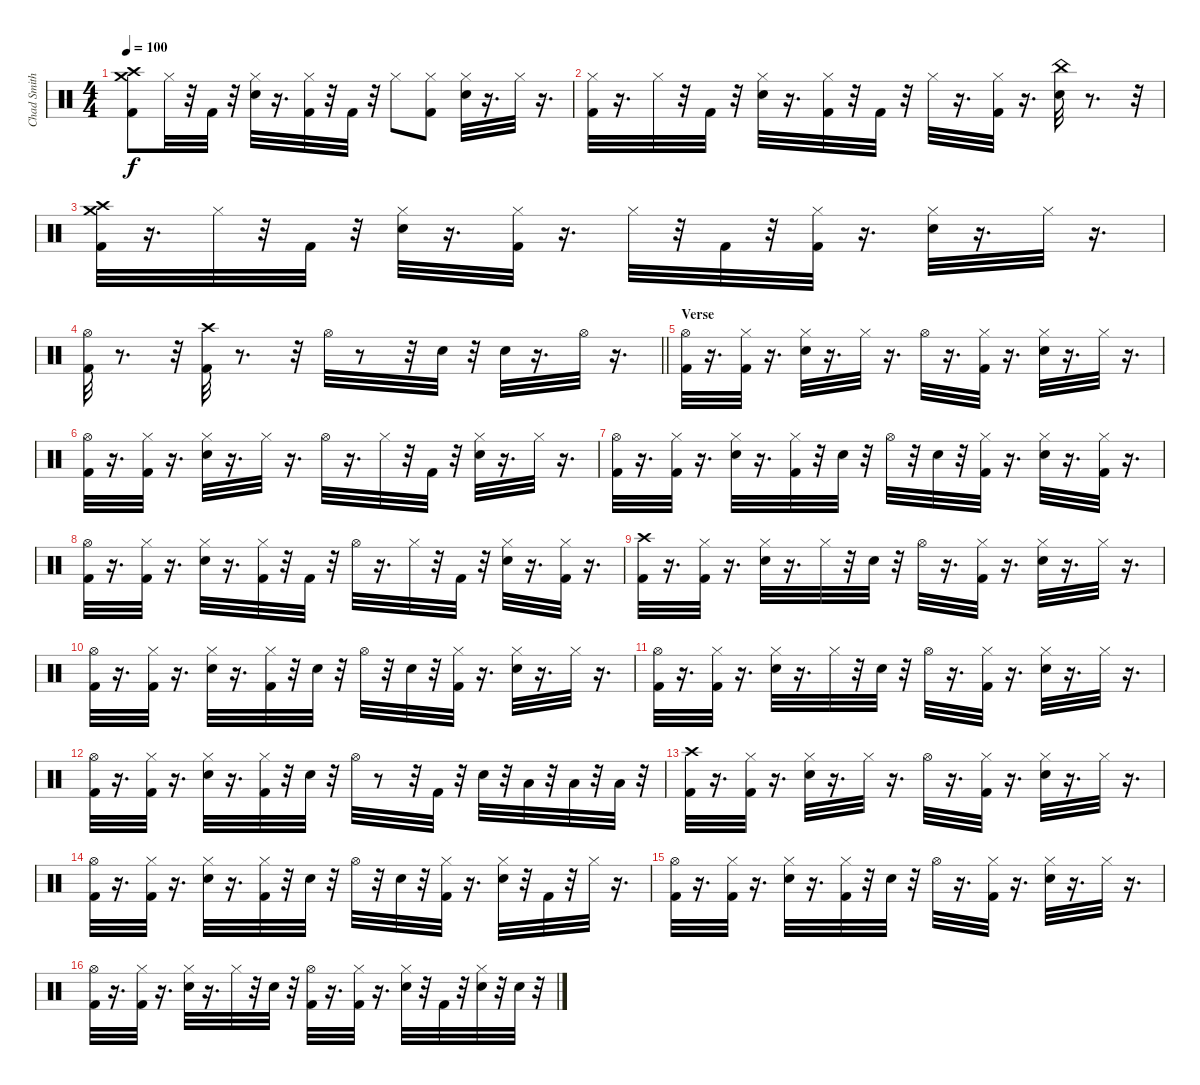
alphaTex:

\track ("Chad Smith (Drums)" "Chad Smith") {instrument percussion}
\staff {score}
\articulation defaults
\ts (4 4)
\tempo 100
\clef neutral
\ks c
("Crash medium (hit)" "Kick (hit) 2" "Crash high (hit)").8{dy f} "Hi-Hat (closed)".32 r.32 "Kick (hit) 2".32 r.32 ("Hi-Hat (closed)" "Snare (hit) 2").32 r.16{d} ("Hi-Hat (closed)" "Kick (hit) 2").32 r.32 "Kick (hit) 2".32 r.32 "Hi-Hat (closed)".8 ("Kick (hit) 2" "Hi-Hat (closed)").8 ("Snare (hit) 2" "Hi-Hat (closed)").32 r.16{d} "Hi-Hat (closed)".32 r.16{d} |
("Hi-Hat (closed)" "Kick (hit) 2").32 r.16{d} "Hi-Hat (closed)".32 r.32 "Kick (hit) 2".32 r.32 ("Hi-Hat (closed)" "Snare (hit) 2").32 r.16{d} ("Hi-Hat (closed)" "Kick (hit) 2").32 r.32 "Kick (hit) 2".32 r.32 "Hi-Hat (closed)".32 r.16{d} ("Kick (hit) 2" "Hi-Hat (closed)").32 r.16{d} ("China (hit)" "Snare (hit) 2").32 r.8{d} r.32 |
("Crash medium (hit)" "Kick (hit) 2" "Crash high (hit)").32 r.16{d} "Hi-Hat (closed)".32 r.32 "Kick (hit) 2".32 r.32 ("Snare (hit) 2" "Hi-Hat (closed)").32 r.16{d} ("Hi-Hat (closed)" "Kick (hit) 2").32 r.16{d} "Hi-Hat (closed)".32 r.32 "Kick (hit) 2".32 r.32 ("Kick (hit) 2" "Hi-Hat (closed)").32 r.16{d} ("Hi-Hat (closed)" "Snare (hit) 2").32 r.16{d} "Hi-Hat (closed)".32 r.16{d} |
\barLineRight lightlight
("Kick (hit) 2" "Hi-Hat (open)").32 r.8{d} r.32 ("Kick (hit) 2" "Crash high (hit)").32 r.8{d} r.32 "Hi-Hat (open)".32 r.8 r.32 "Snare (hit) 2".32 r.32 "Snare (hit) 2".32 r.16{d} "Hi-Hat (open)".32 r.16{d} |
\section ("" "Verse")
("Hi-Hat (open)" "Kick (hit) 2").32 r.16{d} ("Kick (hit) 2" "Hi-Hat (closed)").32 r.16{d} ("Hi-Hat (closed)" "Snare (hit) 2").32 r.16{d} "Hi-Hat (closed)".32 r.16{d} "Hi-Hat (open)".32 r.16{d} ("Kick (hit) 2" "Hi-Hat (closed)").32 r.16{d} ("Snare (hit) 2" "Hi-Hat (closed)").32 r.16{d} "Hi-Hat (closed)".32 r.16{d} |
("Kick (hit) 2" "Hi-Hat (open)").32 r.16{d} ("Kick (hit) 2" "Hi-Hat (closed)").32 r.16{d} ("Hi-Hat (closed)" "Snare (hit) 2").32 r.16{d} "Hi-Hat (closed)".32 r.16{d} "Hi-Hat (open)".32 r.16{d} "Hi-Hat (closed)".32 r.32 "Kick (hit) 2".32 r.32 ("Snare (hit) 2" "Hi-Hat (closed)").32 r.16{d} "Hi-Hat (closed)".32 r.16{d} |
("Kick (hit) 2" "Hi-Hat (open)").32 r.16{d} ("Kick (hit) 2" "Hi-Hat (closed)").32 r.16{d} ("Hi-Hat (closed)" "Snare (hit) 2").32 r.16{d} ("Kick (hit) 2" "Hi-Hat (closed)").32 r.32 "Snare (hit) 2".32 r.32 "Hi-Hat (open)".32 r.32 "Snare (hit) 2".32 r.32 ("Kick (hit) 2" "Hi-Hat (closed)").32 r.16{d} ("Hi-Hat (closed)" "Snare (hit) 2").32 r.16{d} ("Kick (hit) 2" "Hi-Hat (closed)").32 r.16{d} |
("Kick (hit) 2" "Hi-Hat (open)").32 r.16{d} ("Hi-Hat (closed)" "Kick (hit) 2").32 r.16{d} ("Snare (hit) 2" "Hi-Hat (closed)").32 r.16{d} ("Hi-Hat (closed)" "Kick (hit) 2").32 r.32 "Kick (hit) 2".32 r.32 "Hi-Hat (open)".32 r.16{d} "Hi-Hat (closed)".32 r.32 "Kick (hit) 2".32 r.32 ("Snare (hit) 2" "Hi-Hat (closed)").32 r.16{d} ("Hi-Hat (closed)" "Kick (hit) 2").32 r.16{d} |
("Kick (hit) 2" "Crash high (hit)").32 r.16{d} ("Kick (hit) 2" "Hi-Hat (closed)").32 r.16{d} ("Snare (hit) 2" "Hi-Hat (closed)").32 r.16{d} "Hi-Hat (closed)".32 r.32 "Snare (hit) 2".32 r.32 "Hi-Hat (open)".32 r.16{d} ("Kick (hit) 2" "Hi-Hat (closed)").32 r.16{d} ("Hi-Hat (closed)" "Snare (hit) 2").32 r.16{d} "Hi-Hat (closed)".32 r.16{d} |
("Hi-Hat (open)" "Kick (hit) 2").32 r.16{d} ("Kick (hit) 2" "Hi-Hat (closed)").32 r.16{d} ("Snare (hit) 2" "Hi-Hat (closed)").32 r.16{d} ("Kick (hit) 2" "Hi-Hat (closed)").32 r.32 "Snare (hit) 2".32 r.32 "Hi-Hat (open)".32 r.32 "Snare (hit) 2".32 r.32 ("Hi-Hat (closed)" "Kick (hit) 2").32 r.16{d} ("Snare (hit) 2" "Hi-Hat (closed)").32 r.16{d} "Hi-Hat (closed)".32 r.16{d} |
("Hi-Hat (open)" "Kick (hit) 2").32 r.16{d} ("Hi-Hat (closed)" "Kick (hit) 2").32 r.16{d} ("Hi-Hat (closed)" "Snare (hit) 2").32 r.16{d} "Hi-Hat (closed)".32 r.32 "Snare (hit) 2".32 r.32 "Hi-Hat (open)".32 r.16{d} ("Hi-Hat (closed)" "Kick (hit) 2").32 r.16{d} ("Hi-Hat (closed)" "Snare (hit) 2").32 r.16{d} "Hi-Hat (closed)".32 r.16{d} |
("Kick (hit) 2" "Hi-Hat (open)").32 r.16{d} ("Hi-Hat (closed)" "Kick (hit) 2").32 r.16{d} ("Snare (hit) 2" "Hi-Hat (closed)").32 r.16{d} ("Kick (hit) 2" "Hi-Hat (closed)").32 r.32 "Snare (hit) 2".32 r.32 "Hi-Hat (open)".32 r.8 r.32 "Kick (hit) 2".32 r.32 "Snare (hit) 2".32 r.32 "Low Floor Tom (hit)".32 r.32 "Low Floor Tom (hit)".32 r.32 "Low Floor Tom (hit)".32 r.32 |
("Kick (hit) 2" "Crash high (hit)").32 r.16{d} ("Kick (hit) 2" "Hi-Hat (closed)").32 r.16{d} ("Hi-Hat (closed)" "Snare (hit) 2").32 r.16{d} "Hi-Hat (closed)".32 r.16{d} "Hi-Hat (open)".32 r.16{d} ("Hi-Hat (closed)" "Kick (hit) 2").32 r.16{d} ("Snare (hit) 2" "Hi-Hat (closed)").32 r.16{d} "Hi-Hat (closed)".32 r.16{d} |
("Hi-Hat (open)" "Kick (hit) 2").32 r.16{d} ("Kick (hit) 2" "Hi-Hat (closed)").32 r.16{d} ("Hi-Hat (closed)" "Snare (hit) 2").32 r.16{d} ("Kick (hit) 2" "Hi-Hat (closed)").32 r.32 "Snare (hit) 2".32 r.32 "Hi-Hat (open)".32 r.32 "Snare (hit) 2".32 r.32 ("Hi-Hat (closed)" "Kick (hit) 2").32 r.16{d} ("Hi-Hat (closed)" "Snare (hit) 2").32 r.32 "Kick (hit) 2".32 r.32 "Hi-Hat (closed)".32 r.16{d} |
("Hi-Hat (open)" "Kick (hit) 2").32 r.16{d} ("Hi-Hat (closed)" "Kick (hit) 2").32 r.16{d} ("Hi-Hat (closed)" "Snare (hit) 2").32 r.16{d} ("Kick (hit) 2" "Hi-Hat (closed)").32 r.32 "Snare (hit) 2".32 r.32 "Hi-Hat (open)".32 r.16{d} ("Hi-Hat (closed)" "Kick (hit) 2").32 r.16{d} ("Hi-Hat (closed)" "Snare (hit) 2").32 r.16{d} "Hi-Hat (closed)".32 r.16{d} |
("Hi-Hat (open)" "Kick (hit) 2").32 r.16{d} ("Kick (hit) 2" "Hi-Hat (closed)").32 r.16{d} ("Snare (hit) 2" "Hi-Hat (closed)").32 r.16{d} "Hi-Hat (closed)".32 r.32 "Snare (hit) 2".32 r.32 ("Kick (hit) 2" "Hi-Hat (open)").32 r.16{d} ("Hi-Hat (closed)" "Kick (hit) 2").32 r.16{d} ("Hi-Hat (closed)" "Snare (hit) 2").32 r.32 "Kick (hit) 2".32 r.32 ("Snare (hit) 2" "Hi-Hat (closed)").32 r.32 "Snare (hit) 2".32 r.32
